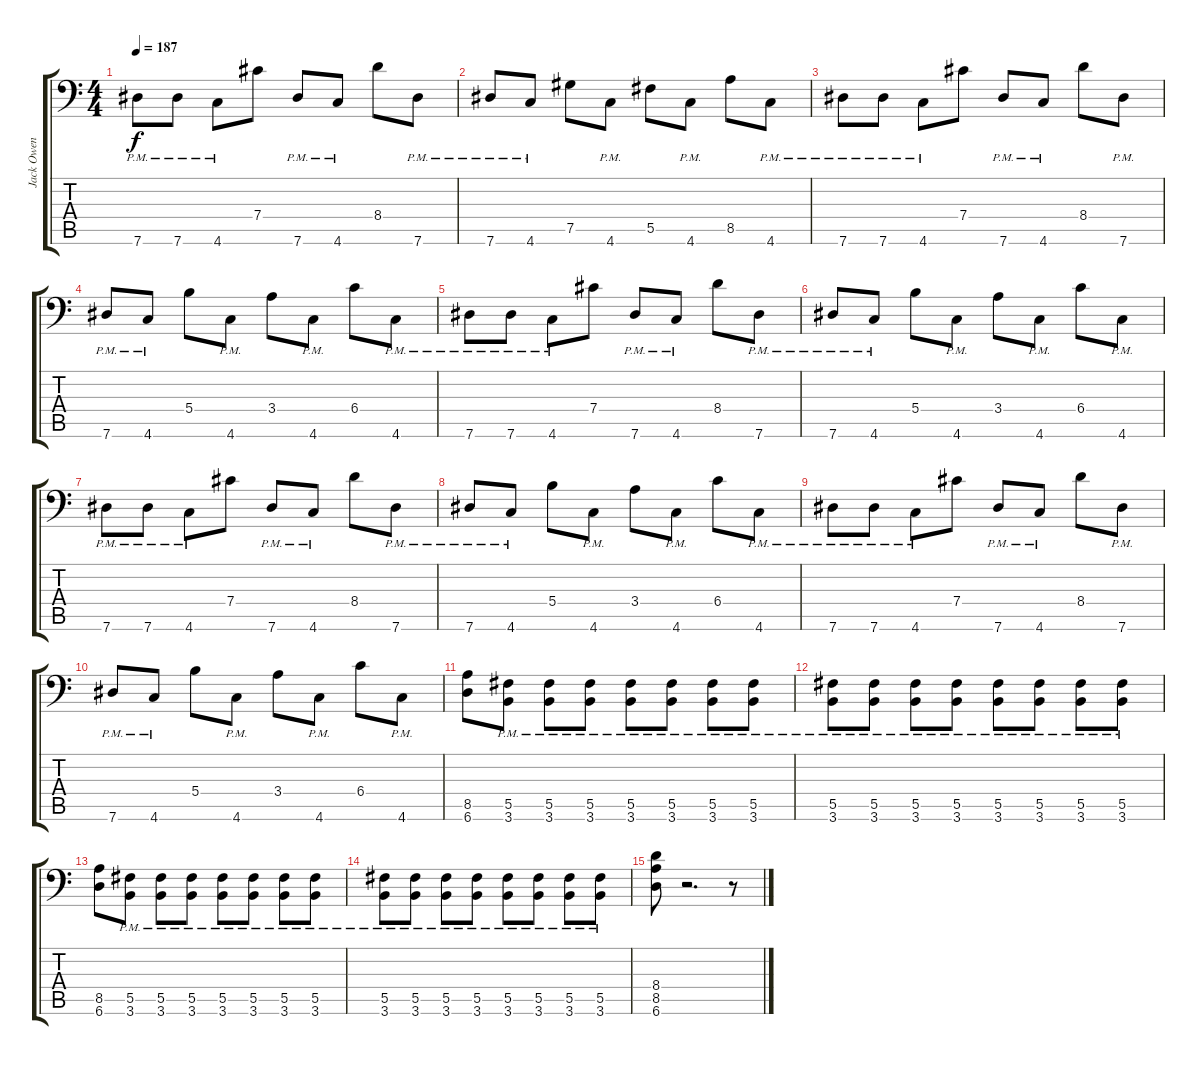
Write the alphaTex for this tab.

\track ("Jack Owen - Guitar" "Jack Owen ") {instrument distortionguitar}
\staff {score tabs}
\tuning (Ab3 Eb3 B2 Gb2 Db2 Ab1) {hide}
\ts (4 4)
\tempo 187
\clef f4
\ks c
7.6{pm}.8{dy f} 7.6{pm}.8 4.6{pm}.8 7.4.8 7.6{pm}.8 4.6{pm}.8 8.4.8 7.6{pm}.8 |
7.6{pm}.8 4.6{pm}.8 7.5.8 4.6{pm}.8 5.5.8 4.6{pm}.8 8.5.8 4.6{pm}.8 |
7.6{pm}.8 7.6{pm}.8 4.6{pm}.8 7.4.8 7.6{pm}.8 4.6{pm}.8 8.4.8 7.6{pm}.8 |
7.6{pm}.8 4.6{pm}.8 5.4.8 4.6{pm}.8 3.4.8 4.6{pm}.8 6.4.8 4.6{pm}.8 |
7.6{pm}.8 7.6{pm}.8 4.6{pm}.8 7.4.8 7.6{pm}.8 4.6{pm}.8 8.4.8 7.6{pm}.8 |
7.6{pm}.8 4.6{pm}.8 5.4.8 4.6{pm}.8 3.4.8 4.6{pm}.8 6.4.8 4.6{pm}.8 |
7.6{pm}.8 7.6{pm}.8 4.6{pm}.8 7.4.8 7.6{pm}.8 4.6{pm}.8 8.4.8 7.6{pm}.8 |
7.6{pm}.8 4.6{pm}.8 5.4.8 4.6{pm}.8 3.4.8 4.6{pm}.8 6.4.8 4.6{pm}.8 |
7.6{pm}.8 7.6{pm}.8 4.6{pm}.8 7.4.8 7.6{pm}.8 4.6{pm}.8 8.4.8 7.6{pm}.8 |
7.6{pm}.8 4.6{pm}.8 5.4.8 4.6{pm}.8 3.4.8 4.6{pm}.8 6.4.8 4.6{pm}.8 |
(8.5 6.6).8 (5.5{pm} 3.6{pm}).8 (5.5{pm} 3.6{pm}).8 (5.5{pm} 3.6{pm}).8 (5.5{pm} 3.6{pm}).8 (5.5{pm} 3.6{pm}).8 (5.5{pm} 3.6{pm}).8 (5.5{pm} 3.6{pm}).8 |
(5.5{pm} 3.6{pm}).8 (5.5{pm} 3.6{pm}).8 (5.5{pm} 3.6{pm}).8 (5.5{pm} 3.6{pm}).8 (5.5{pm} 3.6{pm}).8 (5.5{pm} 3.6{pm}).8 (5.5{pm} 3.6{pm}).8 (5.5{pm} 3.6{pm}).8 |
(8.5 6.6).8 (5.5{pm} 3.6{pm}).8 (5.5{pm} 3.6{pm}).8 (5.5{pm} 3.6{pm}).8 (5.5{pm} 3.6{pm}).8 (5.5{pm} 3.6{pm}).8 (5.5{pm} 3.6{pm}).8 (5.5{pm} 3.6{pm}).8 |
(5.5{pm} 3.6{pm}).8 (5.5{pm} 3.6{pm}).8 (5.5{pm} 3.6{pm}).8 (5.5{pm} 3.6{pm}).8 (5.5{pm} 3.6{pm}).8 (5.5{pm} 3.6{pm}).8 (5.5{pm} 3.6{pm}).8 (5.5{pm} 3.6{pm}).8 |
(8.4 8.5 6.6).8 r.2{d} r.8
